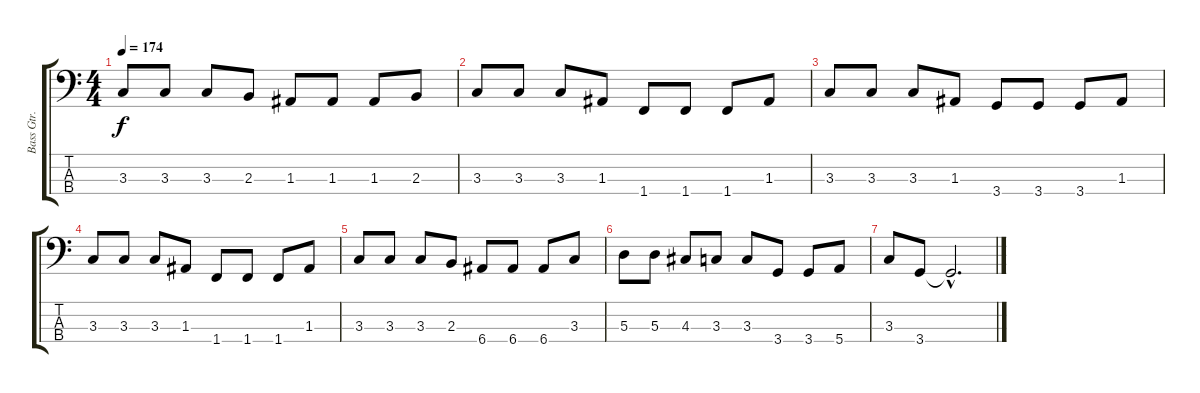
\track ("Bass Gtr." "Bass Gtr.") {instrument slapbass2}
\staff {score tabs}
\tuning (G2 D2 A1 E1) {hide}
\ts (4 4)
\tempo 174
\clef f4
\ks c
3.3.8{dy f} 3.3.8 3.3.8 2.3.8 1.3.8 1.3.8 1.3.8 2.3.8 |
3.3.8 3.3.8 3.3.8 1.3.8 1.4.8 1.4.8 1.4.8 1.3.8 |
3.3.8 3.3.8 3.3.8 1.3.8 3.4.8 3.4.8 3.4.8 1.3.8 |
3.3.8 3.3.8 3.3.8 1.3.8 1.4.8 1.4.8 1.4.8 1.3.8 |
3.3.8 3.3.8 3.3.8 2.3.8 6.4.8 6.4.8 6.4.8 3.3.8 |
5.3.8 5.3.8 4.3.8 3.3.8 3.3.8 3.4.8 3.4.8 5.4.8 |
3.3.8 3.4.8 3.4{hac t}.2{d}
